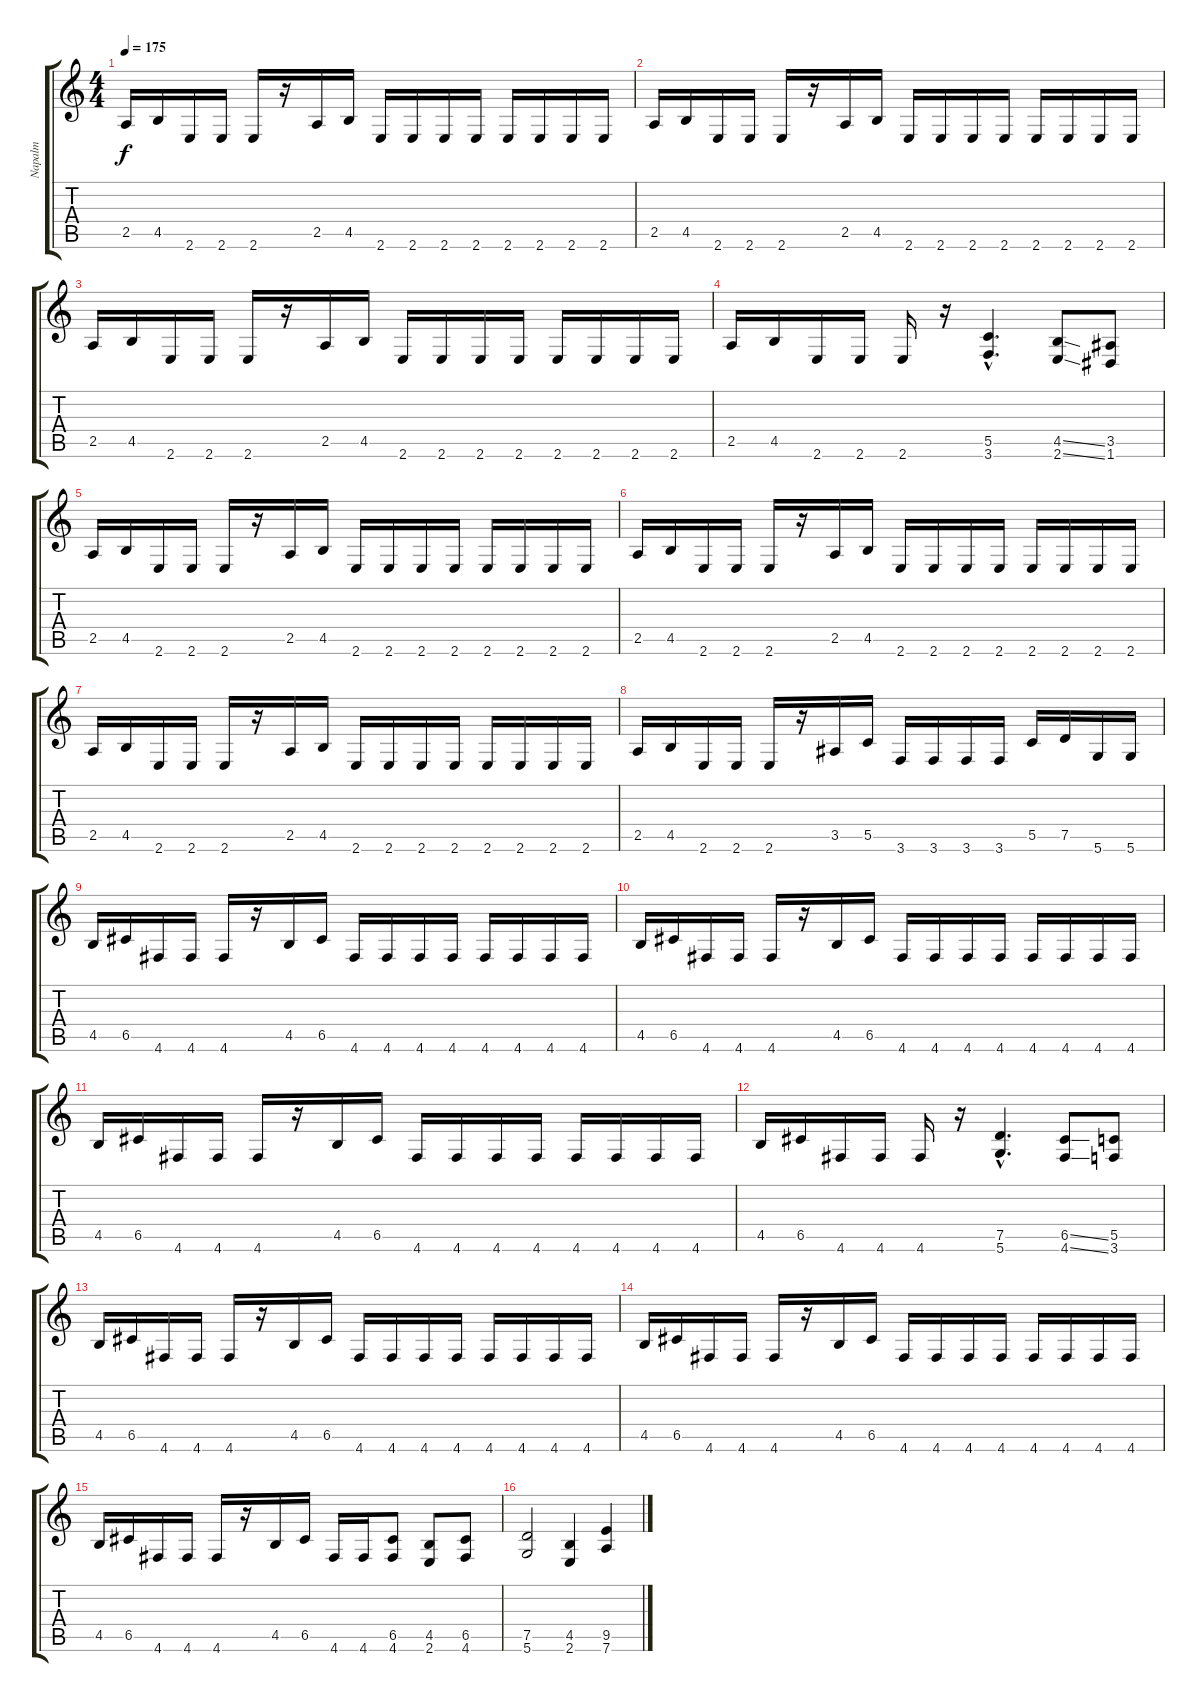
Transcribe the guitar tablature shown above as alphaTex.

\track ("Napalm" "Napalm") {instrument distortionguitar}
\staff {score tabs}
\tuning (D4 A3 F3 C3 G2 D2) {hide}
\ts (4 4)
\tempo 175
\clef g2
\ks c
2.5.16{dy f} 4.5.16 2.6.16 2.6.16 2.6.16 r.16 2.5.16 4.5.16 2.6.16 2.6.16 2.6.16 2.6.16 2.6.16 2.6.16 2.6.16 2.6.16 |
2.5.16 4.5.16 2.6.16 2.6.16 2.6.16 r.16 2.5.16 4.5.16 2.6.16 2.6.16 2.6.16 2.6.16 2.6.16 2.6.16 2.6.16 2.6.16 |
2.5.16 4.5.16 2.6.16 2.6.16 2.6.16 r.16 2.5.16 4.5.16 2.6.16 2.6.16 2.6.16 2.6.16 2.6.16 2.6.16 2.6.16 2.6.16 |
2.5.16 4.5.16 2.6.16 2.6.16 2.6.16 r.16 (5.5{hac} 3.6{hac}).4{d} (4.5{ss} 2.6{ss}).8 (3.5 1.6).8 |
2.5.16 4.5.16 2.6.16 2.6.16 2.6.16 r.16 2.5.16 4.5.16 2.6.16 2.6.16 2.6.16 2.6.16 2.6.16 2.6.16 2.6.16 2.6.16 |
2.5.16 4.5.16 2.6.16 2.6.16 2.6.16 r.16 2.5.16 4.5.16 2.6.16 2.6.16 2.6.16 2.6.16 2.6.16 2.6.16 2.6.16 2.6.16 |
2.5.16 4.5.16 2.6.16 2.6.16 2.6.16 r.16 2.5.16 4.5.16 2.6.16 2.6.16 2.6.16 2.6.16 2.6.16 2.6.16 2.6.16 2.6.16 |
2.5.16 4.5.16 2.6.16 2.6.16 2.6.16 r.16 3.5.16 5.5.16 3.6.16 3.6.16 3.6.16 3.6.16 5.5.16 7.5.16 5.6.16 5.6.16 |
4.5.16 6.5.16 4.6.16 4.6.16 4.6.16 r.16 4.5.16 6.5.16 4.6.16 4.6.16 4.6.16 4.6.16 4.6.16 4.6.16 4.6.16 4.6.16 |
4.5.16 6.5.16 4.6.16 4.6.16 4.6.16 r.16 4.5.16 6.5.16 4.6.16 4.6.16 4.6.16 4.6.16 4.6.16 4.6.16 4.6.16 4.6.16 |
4.5.16 6.5.16 4.6.16 4.6.16 4.6.16 r.16 4.5.16 6.5.16 4.6.16 4.6.16 4.6.16 4.6.16 4.6.16 4.6.16 4.6.16 4.6.16 |
4.5.16 6.5.16 4.6.16 4.6.16 4.6.16 r.16 (7.5{hac} 5.6{hac}).4{d} (6.5{ss} 4.6{ss}).8 (5.5 3.6).8 |
4.5.16 6.5.16 4.6.16 4.6.16 4.6.16 r.16 4.5.16 6.5.16 4.6.16 4.6.16 4.6.16 4.6.16 4.6.16 4.6.16 4.6.16 4.6.16 |
4.5.16 6.5.16 4.6.16 4.6.16 4.6.16 r.16 4.5.16 6.5.16 4.6.16 4.6.16 4.6.16 4.6.16 4.6.16 4.6.16 4.6.16 4.6.16 |
4.5.16 6.5.16 4.6.16 4.6.16 4.6.16 r.16 4.5.16 6.5.16 4.6.16 4.6.16 (6.5 4.6).8 (4.5 2.6).8 (6.5 4.6).8 |
(7.5 5.6).2 (4.5 2.6).4 (9.5 7.6).4
